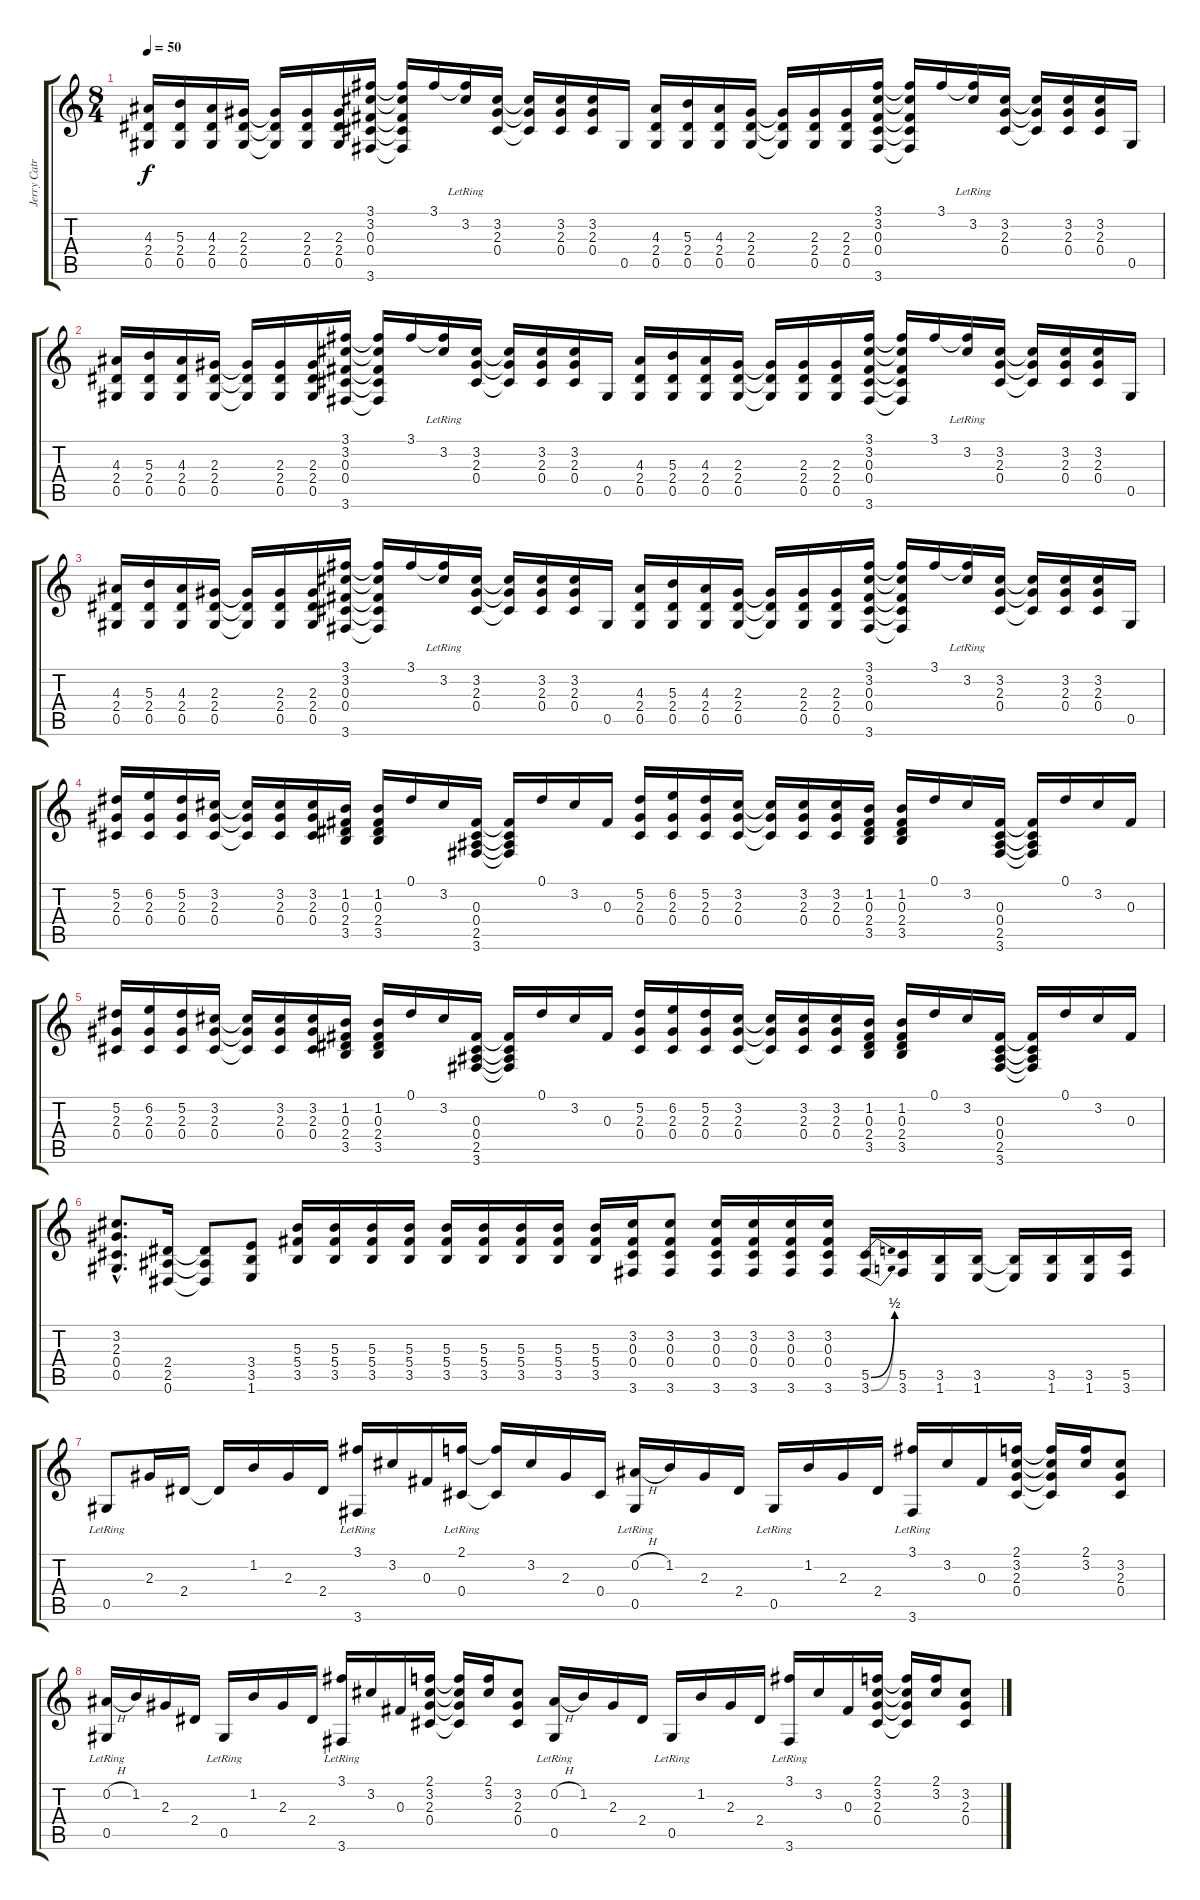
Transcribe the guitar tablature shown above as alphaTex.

\track ("Jerry Catrell Dist." "Jerry Catr") {instrument distortionguitar}
\staff {score tabs}
\tuning (Eb4 Bb3 Gb3 Db3 Ab2 Eb2) {hide}
\ts (8 4)
\tempo 50
\clef g2
\ks c
(4.3 2.4 0.5).16{dy f} (5.3 2.4 0.5).16 (4.3 2.4 0.5).16 (2.3 2.4 0.5).16 (2.3{t} 2.4{t} 0.5{t}).16 (2.3 2.4 0.5).16 (2.3 2.4 0.5).16 (3.1 3.2 0.3 0.4 3.6).16 (3.1{t} 3.2{t} 0.3{t} 0.4{t} 3.6{t}).16 3.1.16 (3.1{t} 3.2{lr}).16 (3.2 2.3 0.4).16 (3.2{t} 2.3{t} 0.4{t}).16 (3.2 2.3 0.4).16 (3.2 2.3 0.4).16 0.5.16 (4.3 2.4 0.5).16 (5.3 2.4 0.5).16 (4.3 2.4 0.5).16 (2.3 2.4 0.5).16 (2.3{t} 2.4{t} 0.5{t}).16 (2.3 2.4 0.5).16 (2.3 2.4 0.5).16 (3.1 3.2 0.3 0.4 3.6).16 (3.1{t} 3.2{t} 0.3{t} 0.4{t} 3.6{t}).16 3.1.16 (3.1{t} 3.2{lr}).16 (3.2 2.3 0.4).16 (3.2{t} 2.3{t} 0.4{t}).16 (3.2 2.3 0.4).16 (3.2 2.3 0.4).16 0.5.16 |
(4.3 2.4 0.5).16 (5.3 2.4 0.5).16 (4.3 2.4 0.5).16 (2.3 2.4 0.5).16 (2.3{t} 2.4{t} 0.5{t}).16 (2.3 2.4 0.5).16 (2.3 2.4 0.5).16 (3.1 3.2 0.3 0.4 3.6).16 (3.1{t} 3.2{t} 0.3{t} 0.4{t} 3.6{t}).16 3.1.16 (3.1{t} 3.2{lr}).16 (3.2 2.3 0.4).16 (3.2{t} 2.3{t} 0.4{t}).16 (3.2 2.3 0.4).16 (3.2 2.3 0.4).16 0.5.16 (4.3 2.4 0.5).16 (5.3 2.4 0.5).16 (4.3 2.4 0.5).16 (2.3 2.4 0.5).16 (2.3{t} 2.4{t} 0.5{t}).16 (2.3 2.4 0.5).16 (2.3 2.4 0.5).16 (3.1 3.2 0.3 0.4 3.6).16 (3.1{t} 3.2{t} 0.3{t} 0.4{t} 3.6{t}).16 3.1.16 (3.1{t} 3.2{lr}).16 (3.2 2.3 0.4).16 (3.2{t} 2.3{t} 0.4{t}).16 (3.2 2.3 0.4).16 (3.2 2.3 0.4).16 0.5.16 |
(4.3 2.4 0.5).16 (5.3 2.4 0.5).16 (4.3 2.4 0.5).16 (2.3 2.4 0.5).16 (2.3{t} 2.4{t} 0.5{t}).16 (2.3 2.4 0.5).16 (2.3 2.4 0.5).16 (3.1 3.2 0.3 0.4 3.6).16 (3.1{t} 3.2{t} 0.3{t} 0.4{t} 3.6{t}).16 3.1.16 (3.1{t} 3.2{lr}).16 (3.2 2.3 0.4).16 (3.2{t} 2.3{t} 0.4{t}).16 (3.2 2.3 0.4).16 (3.2 2.3 0.4).16 0.5.16 (4.3 2.4 0.5).16 (5.3 2.4 0.5).16 (4.3 2.4 0.5).16 (2.3 2.4 0.5).16 (2.3{t} 2.4{t} 0.5{t}).16 (2.3 2.4 0.5).16 (2.3 2.4 0.5).16 (3.1 3.2 0.3 0.4 3.6).16 (3.1{t} 3.2{t} 0.3{t} 0.4{t} 3.6{t}).16 3.1.16 (3.1{t} 3.2{lr}).16 (3.2 2.3 0.4).16 (3.2{t} 2.3{t} 0.4{t}).16 (3.2 2.3 0.4).16 (3.2 2.3 0.4).16 0.5.16 |
(5.2 2.3 0.4).16 (6.2 2.3 0.4).16 (5.2 2.3 0.4).16 (3.2 2.3 0.4).16 (3.2{t} 2.3{t} 0.4{t}).16 (3.2 2.3 0.4).16 (3.2 2.3 0.4).16 (1.2 0.3 2.4 3.5).16 (1.2 0.3 2.4 3.5).16 0.1.16 3.2.16 (0.3 0.4 2.5 3.6).16 (0.3{t} 0.4{t} 2.5{t} 3.6{t}).16 0.1.16 3.2.16 0.3.16 (5.2 2.3 0.4).16 (6.2 2.3 0.4).16 (5.2 2.3 0.4).16 (3.2 2.3 0.4).16 (3.2{t} 2.3{t} 0.4{t}).16 (3.2 2.3 0.4).16 (3.2 2.3 0.4).16 (1.2 0.3 2.4 3.5).16 (1.2 0.3 2.4 3.5).16 0.1.16 3.2.16 (0.3 0.4 2.5 3.6).16 (0.3{t} 0.4{t} 2.5{t} 3.6{t}).16 0.1.16 3.2.16 0.3.16 |
(5.2 2.3 0.4).16 (6.2 2.3 0.4).16 (5.2 2.3 0.4).16 (3.2 2.3 0.4).16 (3.2{t} 2.3{t} 0.4{t}).16 (3.2 2.3 0.4).16 (3.2 2.3 0.4).16 (1.2 0.3 2.4 3.5).16 (1.2 0.3 2.4 3.5).16 0.1.16 3.2.16 (0.3 0.4 2.5 3.6).16 (0.3{t} 0.4{t} 2.5{t} 3.6{t}).16 0.1.16 3.2.16 0.3.16 (5.2 2.3 0.4).16 (6.2 2.3 0.4).16 (5.2 2.3 0.4).16 (3.2 2.3 0.4).16 (3.2{t} 2.3{t} 0.4{t}).16 (3.2 2.3 0.4).16 (3.2 2.3 0.4).16 (1.2 0.3 2.4 3.5).16 (1.2 0.3 2.4 3.5).16 0.1.16 3.2.16 (0.3 0.4 2.5 3.6).16 (0.3{t} 0.4{t} 2.5{t} 3.6{t}).16 0.1.16 3.2.16 0.3.16 |
(3.2{hac} 2.3{hac} 0.4{hac} 0.5{hac}).8{d} (2.4 2.5 0.6).16 (2.4{t} 2.5{t} 0.6{t}).8 (3.4 3.5 1.6).8 (5.3 5.4 3.5).16 (5.3 5.4 3.5).16 (5.3 5.4 3.5).16 (5.3 5.4 3.5).16 (5.3 5.4 3.5).16 (5.3 5.4 3.5).16 (5.3 5.4 3.5).16 (5.3 5.4 3.5).16 (5.3 5.4 3.5).16 (3.2 0.3 0.4 3.6).16 (3.2 0.3 0.4 3.6).8 (3.2 0.3 0.4 3.6).16 (3.2 0.3 0.4 3.6).16 (3.2 0.3 0.4 3.6).16 (3.2 0.3 0.4 3.6).16 (5.5{be (bend 0 0 60 2)} 3.6{be (bend 0 0 60 2)}).16 (5.5 3.6).16 (3.5 1.6).16 (3.5 1.6).16 (3.5{t} 1.6{t}).16 (3.5 1.6).16 (3.5 1.6).16 (5.5 3.6).16 |
0.5{lr}.8{volume 4 instrument overdrivenguitar} 2.3.16 2.4.16 2.4{t}.16 1.2.16 2.3.16 2.4.16 (3.1 3.6{lr}).16 3.2.16 0.3.16 (2.1 0.4{lr}).16 (2.1{t} 0.4{t}).16 3.2.16 2.3.16 0.4.16 (0.2{h} 0.5{lr}).16 1.2.16 2.3.16 2.4.16 0.5{lr}.16 1.2.16 2.3.16 2.4.16 (3.1 3.6{lr}).16 3.2.16 0.3.16 (2.1 3.2 2.3 0.4).16 (2.1{t} 3.2{t} 2.3{t} 0.4{t}).16 (2.1 3.2).16 (3.2 2.3 0.4).8 |
(0.2{h} 0.5{lr}).16{volume 5} 1.2.16 2.3.16 2.4.16 0.5{lr}.16 1.2.16 2.3.16 2.4.16 (3.1 3.6{lr}).16 3.2.16 0.3.16 (2.1 3.2 2.3 0.4).16 (2.1{t} 3.2{t} 2.3{t} 0.4{t}).16 (2.1 3.2).16 (3.2 2.3 0.4).8 (0.2{h} 0.5{lr}).16 1.2.16 2.3.16 2.4.16 0.5{lr}.16 1.2.16 2.3.16 2.4.16 (3.1 3.6{lr}).16 3.2.16 0.3.16 (2.1 3.2 2.3 0.4).16 (2.1{t} 3.2{t} 2.3{t} 0.4{t}).16 (2.1 3.2).16 (3.2 2.3 0.4).8
